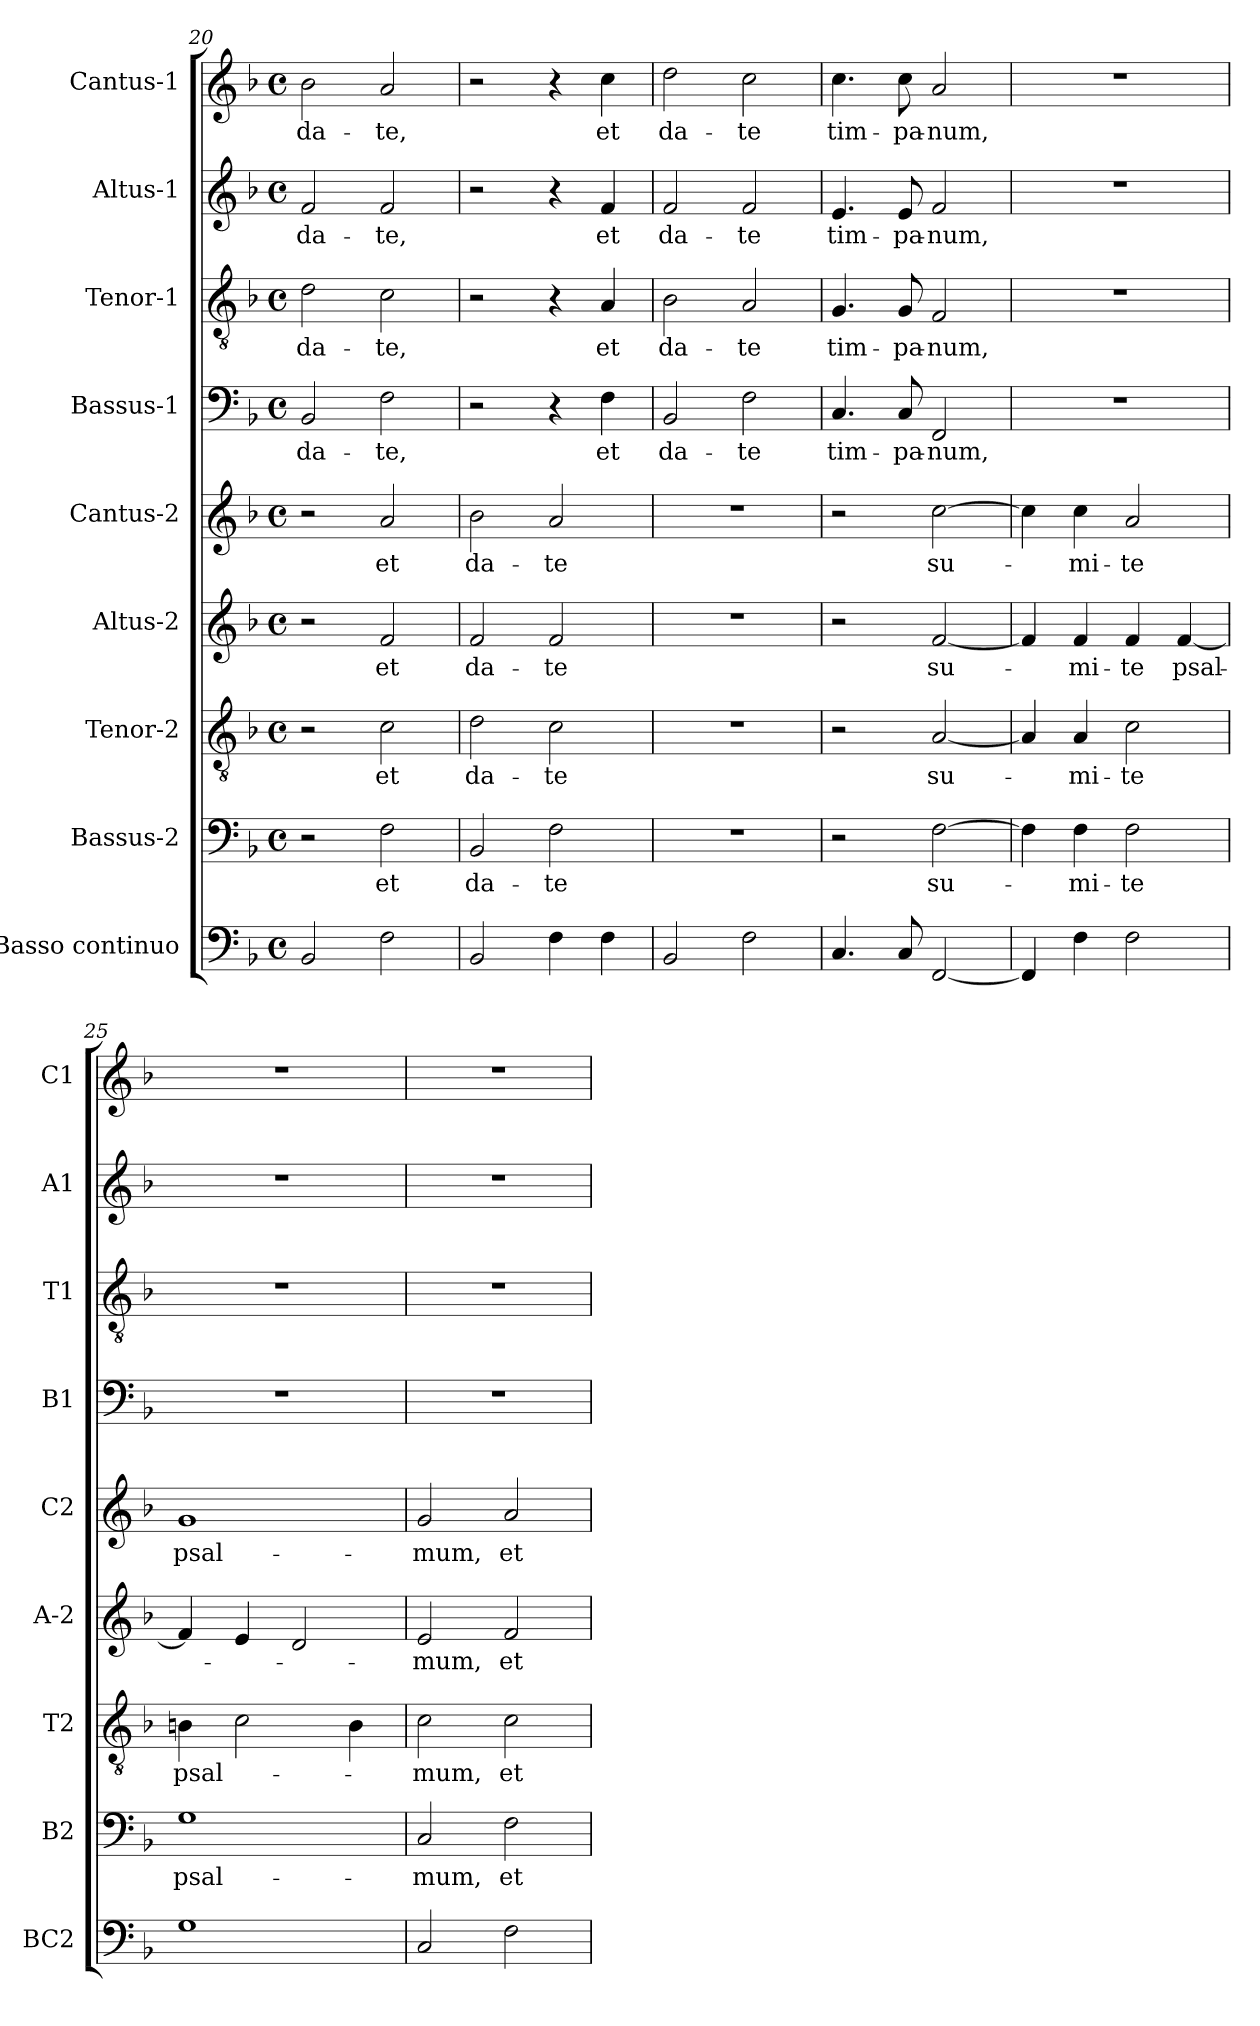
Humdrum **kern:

**kern	**kern	**text	**kern	**text	**kern	**text	**kern	**text	**kern	**text	**kern	**text	**kern	**text	**kern	**text
*part9	*part8	*part8	*part7	*part7	*part6	*part6	*part5	*part5	*part4	*part4	*part3	*part3	*part2	*part2	*part1	*part1
*staff9	*staff8	*staff8	*staff7	*staff7	*staff6	*staff6	*staff5	*staff5	*staff4	*staff4	*staff3	*staff3	*staff2	*staff2	*staff1	*staff1
*I"Basso continuo	*I"Bassus-2	*	*I"Tenor-2	*	*I"Altus-2	*	*I"Cantus-2	*	*I"Bassus-1	*	*I"Tenor-1	*	*I"Altus-1	*	*I"Cantus-1	*
*I'BC2	*I'B2	*	*I'T2	*	*I'A-2	*	*I'C2	*	*I'B1	*	*I'T1	*	*I'A1	*	*I'C1	*
*clefF4	*clefF4	*	*clefGv2	*	*clefG2	*	*clefG2	*	*clefF4	*	*clefGv2	*	*clefG2	*	*clefG2	*
*k[b-]	*k[b-]	*	*k[b-]	*	*k[b-]	*	*k[b-]	*	*k[b-]	*	*k[b-]	*	*k[b-]	*	*k[b-]	*
*F:	*F:	*	*F:	*	*F:	*	*F:	*	*F:	*	*F:	*	*F:	*	*F:	*
*M4/4	*M4/4	*	*M4/4	*	*M4/4	*	*M4/4	*	*M4/4	*	*M4/4	*	*M4/4	*	*M4/4	*
*met(c)	*met(c)	*	*met(c)	*	*met(c)	*	*met(c)	*	*met(c)	*	*met(c)	*	*met(c)	*	*met(c)	*
=20	=20	=20	=20	=20	=20	=20	=20	=20	=20	=20	=20	=20	=20	=20	=20	=20
!	!	!	!	!	!	!	!	!	!	!LO:LY:b	!	!LO:LY:b	!	!LO:LY:b	!	!LO:LY:b
2BB-/	2r	.	2r	.	2r	.	2r	.	2BB-/	da-	2d\	da-	2f/	da-	2b-\	da-
!	!	!LO:LY:b	!	!LO:LY:b	!	!LO:LY:b	!	!LO:LY:b	!	!LO:LY:b	!	!LO:LY:b	!	!LO:LY:b	!	!LO:LY:b
2F\	2F\	et	2c\	et	2f/	et	2a/	et	2F\	-te,	2c\	-te,	2f/	-te,	2a/	-te,
=21	=21	=21	=21	=21	=21	=21	=21	=21	=21	=21	=21	=21	=21	=21	=21	=21
!	!	!LO:LY:b	!	!LO:LY:b	!	!LO:LY:b	!	!LO:LY:b	!	!	!	!	!	!	!	!
2BB-/	2BB-/	da-	2d\	da-	2f/	da-	2b-\	da-	2r	.	2r	.	2r	.	2r	.
!	!	!LO:LY:b	!	!LO:LY:b	!	!LO:LY:b	!	!LO:LY:b	!	!	!	!	!	!	!	!
4F\	2F\	-te	2c\	-te	2f/	-te	2a/	-te	4r	.	4r	.	4r	.	4r	.
!	!	!	!	!	!	!	!	!	!	!LO:LY:b	!	!LO:LY:b	!	!LO:LY:b	!	!LO:LY:b
4F\	.	.	.	.	.	.	.	.	4F\	et	4A/	et	4f/	et	4cc\	et
!!LO:PB:g=z
=22	=22	=22	=22	=22	=22	=22	=22	=22	=22	=22	=22	=22	=22	=22	=22	=22
!	!	!	!	!	!	!	!	!	!	!LO:LY:b	!	!LO:LY:b	!	!LO:LY:b	!	!LO:LY:b
2BB-/	1r	.	1r	.	1r	.	1r	.	2BB-/	da-	2B-\	da-	2f/	da-	2dd\	da-
!	!	!	!	!	!	!	!	!	!	!LO:LY:b	!	!LO:LY:b	!	!LO:LY:b	!	!LO:LY:b
2F\	.	.	.	.	.	.	.	.	2F\	-te	2A/	-te	2f/	-te	2cc\	-te
=23	=23	=23	=23	=23	=23	=23	=23	=23	=23	=23	=23	=23	=23	=23	=23	=23
!	!	!	!	!	!	!	!	!	!	!LO:LY:b	!	!LO:LY:b	!	!LO:LY:b	!	!LO:LY:b
4.C/	2r	.	2r	.	2r	.	2r	.	4.C/	tim-	4.G/	tim-	4.e/	tim-	4.cc\	tim-
!	!	!	!	!	!	!	!	!	!	!LO:LY:b	!	!LO:LY:b	!	!LO:LY:b	!	!LO:LY:b
8C/	.	.	.	.	.	.	.	.	8C/	-pa-	8G/	-pa-	8e/	-pa-	8cc\	-pa-
!	!	!LO:LY:b	!	!LO:LY:b	!	!LO:LY:b	!	!LO:LY:b	!	!LO:LY:b	!	!LO:LY:b	!	!LO:LY:b	!	!LO:LY:b
[2FF/	[2F\	su-	[2A/	su-	[2f/	su-	[2cc\	su-	2FF/	-num,	2F/	-num,	2f/	-num,	2a/	-num,
=24	=24	=24	=24	=24	=24	=24	=24	=24	=24	=24	=24	=24	=24	=24	=24	=24
4FF/]	4F\]	.	4A/]	.	4f/]	.	4cc\]	.	1r	.	1r	.	1r	.	1r	.
!	!	!LO:LY:b	!	!LO:LY:b	!	!LO:LY:b	!	!LO:LY:b	!	!	!	!	!	!	!	!
4F\	4F\	-mi-	4A/	-mi-	4f/	-mi-	4cc\	-mi-	.	.	.	.	.	.	.	.
!	!	!LO:LY:b	!	!LO:LY:b	!	!LO:LY:b	!	!LO:LY:b	!	!	!	!	!	!	!	!
2F\	2F\	-te	2c\	-te	4f/	-te	2a/	-te	.	.	.	.	.	.	.	.
!	!	!	!	!	!	!LO:LY:b	!	!	!	!	!	!	!	!	!	!
.	.	.	.	.	[4f/	psal-	.	.	.	.	.	.	.	.	.	.
=25	=25	=25	=25	=25	=25	=25	=25	=25	=25	=25	=25	=25	=25	=25	=25	=25
!	!	!LO:LY:b	!	!LO:LY:b	!	!	!	!LO:LY:b	!	!	!	!	!	!	!	!
1G	1G	psal-	4Bn\	psal-	4f/]	.	1g	psal-	1r	.	1r	.	1r	.	1r	.
.	.	.	2c\	.	4e/	.	.	.	.	.	.	.	.	.	.	.
.	.	.	.	.	2d/	.	.	.	.	.	.	.	.	.	.	.
.	.	.	4B\	.	.	.	.	.	.	.	.	.	.	.	.	.
=26	=26	=26	=26	=26	=26	=26	=26	=26	=26	=26	=26	=26	=26	=26	=26	=26
!	!	!LO:LY:b	!	!LO:LY:b	!	!LO:LY:b	!	!LO:LY:b	!	!	!	!	!	!	!	!
2C/	2C/	-mum,	2c\	-mum,	2e/	-mum,	2g/	-mum,	1r	.	1r	.	1r	.	1r	.
!	!	!LO:LY:b	!	!LO:LY:b	!	!LO:LY:b	!	!LO:LY:b	!	!	!	!	!	!	!	!
2F\	2F\	et	2c\	et	2f/	et	2a/	et	.	.	.	.	.	.	.	.
=	=	=	=	=	=	=	=	=	=	=	=	=	=	=	=	=
*-	*-	*-	*-	*-	*-	*-	*-	*-	*-	*-	*-	*-	*-	*-	*-	*-
